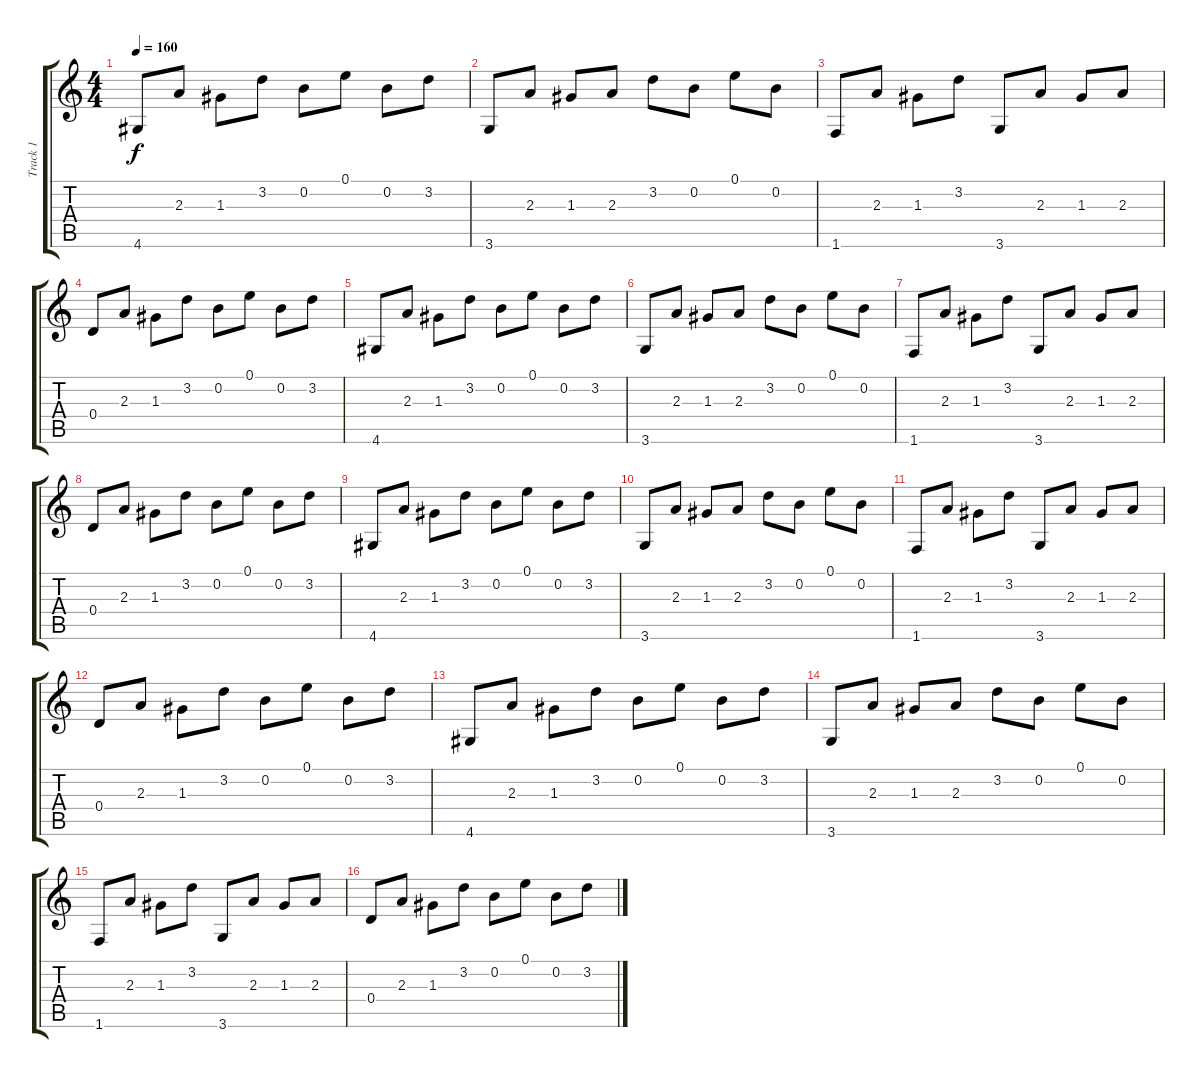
\track ("Track 1" "Track 1") {instrument distortionguitar}
\staff {score tabs}
\tuning (E4 B3 G3 D3 A2 E2) {hide}
\ts (4 4)
\tempo 160
\clef g2
\ks c
4.6.8{dy f} 2.3.8 1.3.8 3.2.8 0.2.8 0.1.8 0.2.8 3.2.8 |
3.6.8 2.3.8 1.3.8 2.3.8 3.2.8 0.2.8 0.1.8 0.2.8 |
1.6.8 2.3.8 1.3.8 3.2.8 3.6.8 2.3.8 1.3.8 2.3.8 |
0.4.8 2.3.8 1.3.8 3.2.8 0.2.8 0.1.8 0.2.8 3.2.8 |
4.6.8 2.3.8 1.3.8 3.2.8 0.2.8 0.1.8 0.2.8 3.2.8 |
3.6.8 2.3.8 1.3.8 2.3.8 3.2.8 0.2.8 0.1.8 0.2.8 |
1.6.8 2.3.8 1.3.8 3.2.8 3.6.8 2.3.8 1.3.8 2.3.8 |
0.4.8 2.3.8 1.3.8 3.2.8 0.2.8 0.1.8 0.2.8 3.2.8 |
4.6.8 2.3.8 1.3.8 3.2.8 0.2.8 0.1.8 0.2.8 3.2.8 |
3.6.8 2.3.8 1.3.8 2.3.8 3.2.8 0.2.8 0.1.8 0.2.8 |
1.6.8 2.3.8 1.3.8 3.2.8 3.6.8 2.3.8 1.3.8 2.3.8 |
0.4.8 2.3.8 1.3.8 3.2.8 0.2.8 0.1.8 0.2.8 3.2.8 |
4.6.8 2.3.8 1.3.8 3.2.8 0.2.8 0.1.8 0.2.8 3.2.8 |
3.6.8 2.3.8 1.3.8 2.3.8 3.2.8 0.2.8 0.1.8 0.2.8 |
1.6.8 2.3.8 1.3.8 3.2.8 3.6.8 2.3.8 1.3.8 2.3.8 |
0.4.8 2.3.8 1.3.8 3.2.8 0.2.8 0.1.8 0.2.8 3.2.8
